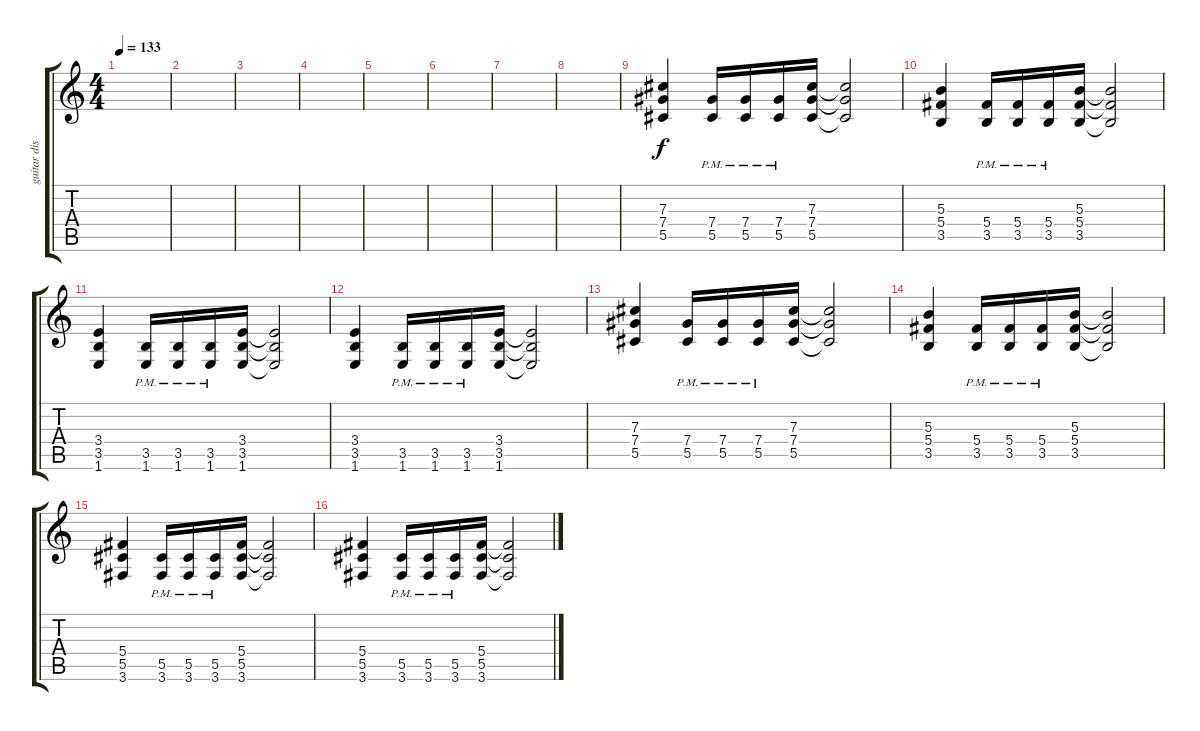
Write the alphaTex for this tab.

\track ("guitar dist" "guitar dis") {instrument overdrivenguitar}
\staff {score tabs}
\tuning (Eb4 Bb3 Gb3 Db3 Ab2 Eb2) {hide}
\ts (4 4)
\tempo 133
\clef g2
\ks c
|
|
|
|
|
|
|
|
(7.3 7.4 5.5).4 (7.4{pm} 5.5{pm}).16 (7.4{pm} 5.5{pm}).16 (7.4{pm} 5.5{pm}).16 (7.3 7.4 5.5).16 (7.3{t} 7.4{t} 5.5{t}).2 |
(5.3 5.4 3.5).4 (5.4{pm} 3.5{pm}).16 (5.4{pm} 3.5{pm}).16 (5.4{pm} 3.5{pm}).16 (5.3 5.4 3.5).16 (5.3{t} 5.4{t} 3.5{t}).2 |
(3.4 3.5 1.6).4 (3.5{pm} 1.6{pm}).16 (3.5{pm} 1.6{pm}).16 (3.5{pm} 1.6{pm}).16 (3.4 3.5 1.6).16 (3.4{t} 3.5{t} 1.6{t}).2 |
(3.4 3.5 1.6).4 (3.5{pm} 1.6{pm}).16 (3.5{pm} 1.6{pm}).16 (3.5{pm} 1.6{pm}).16 (3.4 3.5 1.6).16 (3.4{t} 3.5{t} 1.6{t}).2 |
(7.3 7.4 5.5).4 (7.4{pm} 5.5{pm}).16 (7.4{pm} 5.5{pm}).16 (7.4{pm} 5.5{pm}).16 (7.3 7.4 5.5).16 (7.3{t} 7.4{t} 5.5{t}).2 |
(5.3 5.4 3.5).4 (5.4{pm} 3.5{pm}).16 (5.4{pm} 3.5{pm}).16 (5.4{pm} 3.5{pm}).16 (5.3 5.4 3.5).16 (5.3{t} 5.4{t} 3.5{t}).2 |
(5.4 5.5 3.6).4 (5.5{pm} 3.6{pm}).16 (5.5{pm} 3.6{pm}).16 (5.5{pm} 3.6{pm}).16 (5.4 5.5 3.6).16 (5.4{t} 5.5{t} 3.6{t}).2 |
(5.4 5.5 3.6).4 (5.5{pm} 3.6{pm}).16 (5.5{pm} 3.6{pm}).16 (5.5{pm} 3.6{pm}).16 (5.4 5.5 3.6).16 (5.4{t} 5.5{t} 3.6{t}).2
